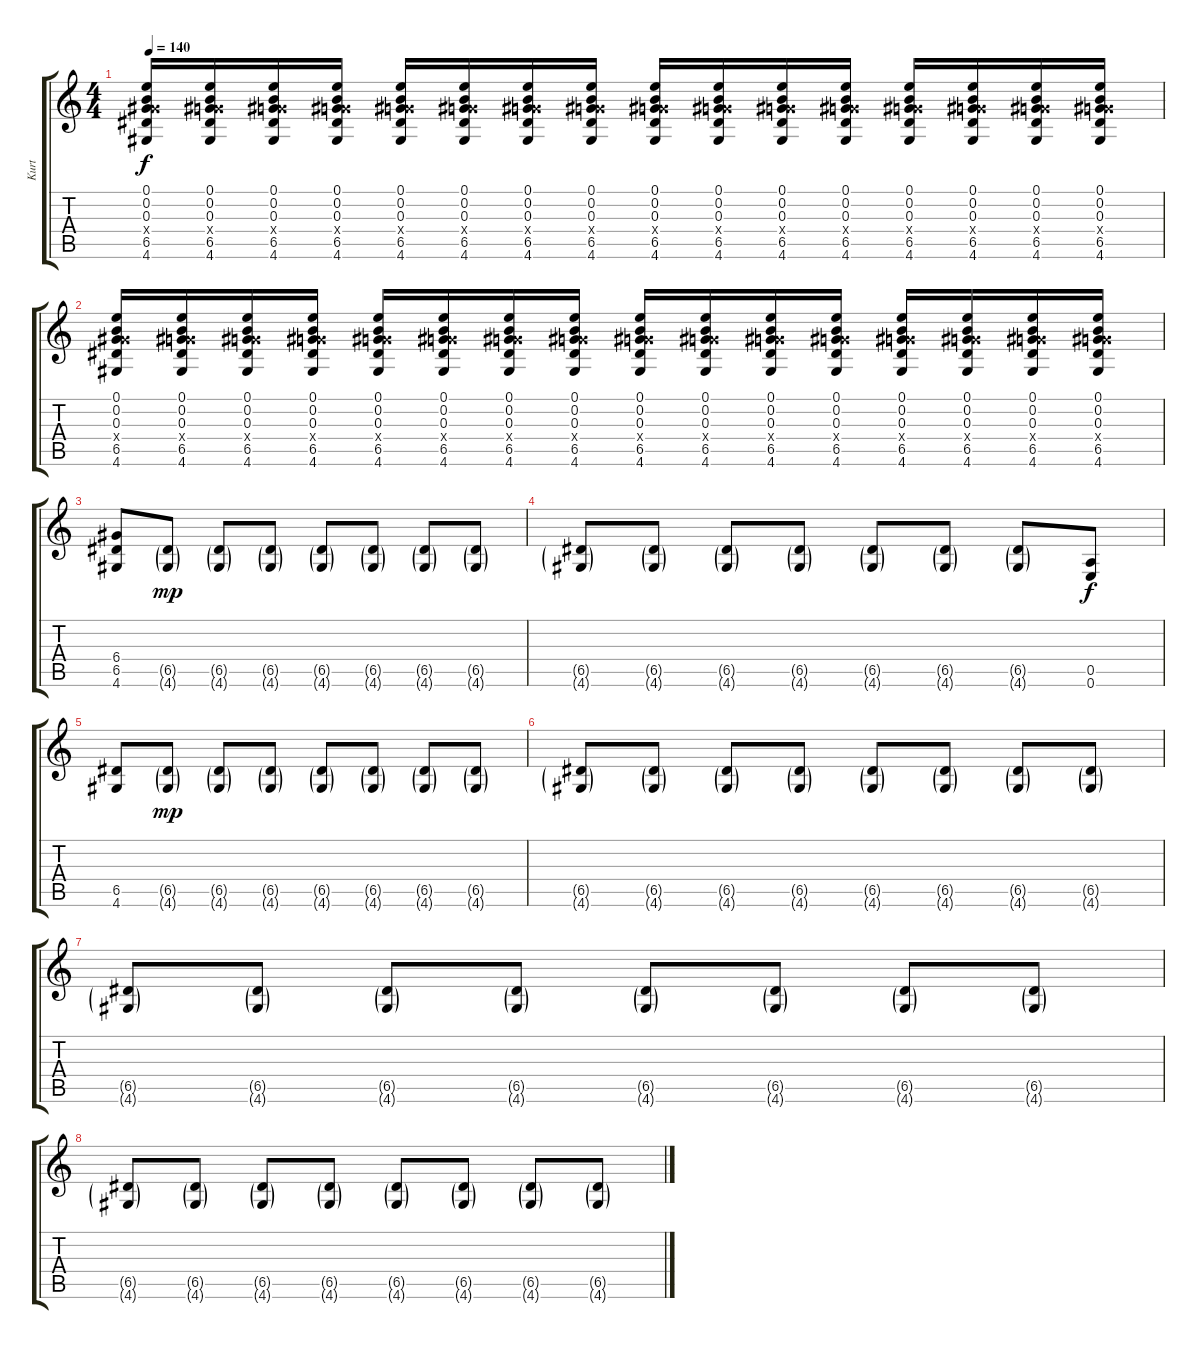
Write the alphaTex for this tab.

\track ("Kurt" "Kurt") {instrument distortionguitar}
\staff {score tabs}
\tuning (E4 B3 G3 D3 A2 E2) {hide}
\ts (4 4)
\tempo 140
\clef g2
\ks c
(0.1 0.2 0.3 6.4{x} 6.5 4.6).16{dy f} (0.1 0.2 0.3 6.4{x} 6.5 4.6).16 (0.1 0.2 0.3 6.4{x} 6.5 4.6).16 (0.1 0.2 0.3 6.4{x} 6.5 4.6).16 (0.1 0.2 0.3 6.4{x} 6.5 4.6).16 (0.1 0.2 0.3 6.4{x} 6.5 4.6).16 (0.1 0.2 0.3 6.4{x} 6.5 4.6).16 (0.1 0.2 0.3 6.4{x} 6.5 4.6).16 (0.1 0.2 0.3 6.4{x} 6.5 4.6).16 (0.1 0.2 0.3 6.4{x} 6.5 4.6).16 (0.1 0.2 0.3 6.4{x} 6.5 4.6).16 (0.1 0.2 0.3 6.4{x} 6.5 4.6).16 (0.1 0.2 0.3 6.4{x} 6.5 4.6).16 (0.1 0.2 0.3 6.4{x} 6.5 4.6).16 (0.1 0.2 0.3 6.4{x} 6.5 4.6).16 (0.1 0.2 0.3 6.4{x} 6.5 4.6).16 |
(0.1 0.2 0.3 6.4{x} 6.5 4.6).16 (0.1 0.2 0.3 6.4{x} 6.5 4.6).16 (0.1 0.2 0.3 6.4{x} 6.5 4.6).16 (0.1 0.2 0.3 6.4{x} 6.5 4.6).16 (0.1 0.2 0.3 6.4{x} 6.5 4.6).16 (0.1 0.2 0.3 6.4{x} 6.5 4.6).16 (0.1 0.2 0.3 6.4{x} 6.5 4.6).16 (0.1 0.2 0.3 6.4{x} 6.5 4.6).16 (0.1 0.2 0.3 6.4{x} 6.5 4.6).16 (0.1 0.2 0.3 6.4{x} 6.5 4.6).16 (0.1 0.2 0.3 6.4{x} 6.5 4.6).16 (0.1 0.2 0.3 6.4{x} 6.5 4.6).16 (0.1 0.2 0.3 6.4{x} 6.5 4.6).16 (0.1 0.2 0.3 6.4{x} 6.5 4.6).16 (0.1 0.2 0.3 6.4{x} 6.5 4.6).16 (0.1 0.2 0.3 6.4{x} 6.5 4.6).16 |
(6.4 6.5 4.6).8 (6.5{g} 4.6{g}).8{dy mp} (6.5{g} 4.6{g}).8 (6.5{g} 4.6{g}).8 (6.5{g} 4.6{g}).8 (6.5{g} 4.6{g}).8 (6.5{g} 4.6{g}).8 (6.5{g} 4.6{g}).8 |
(6.5{g} 4.6{g}).8 (6.5{g} 4.6{g}).8 (6.5{g} 4.6{g}).8 (6.5{g} 4.6{g}).8 (6.5{g} 4.6{g}).8 (6.5{g} 4.6{g}).8 (6.5{g} 4.6{g}).8 (0.5 0.6).8{dy f} |
(6.5 4.6).8 (6.5{g} 4.6{g}).8{dy mp} (6.5{g} 4.6{g}).8 (6.5{g} 4.6{g}).8 (6.5{g} 4.6{g}).8 (6.5{g} 4.6{g}).8 (6.5{g} 4.6{g}).8 (6.5{g} 4.6{g}).8 |
(6.5{g} 4.6{g}).8 (6.5{g} 4.6{g}).8 (6.5{g} 4.6{g}).8 (6.5{g} 4.6{g}).8 (6.5{g} 4.6{g}).8 (6.5{g} 4.6{g}).8 (6.5{g} 4.6{g}).8 (6.5{g} 4.6{g}).8 |
(6.5{g} 4.6{g}).8 (6.5{g} 4.6{g}).8 (6.5{g} 4.6{g}).8 (6.5{g} 4.6{g}).8 (6.5{g} 4.6{g}).8 (6.5{g} 4.6{g}).8 (6.5{g} 4.6{g}).8 (6.5{g} 4.6{g}).8 |
(6.5{g} 4.6{g}).8 (6.5{g} 4.6{g}).8 (6.5{g} 4.6{g}).8 (6.5{g} 4.6{g}).8 (6.5{g} 4.6{g}).8 (6.5{g} 4.6{g}).8 (6.5{g} 4.6{g}).8 (6.5{g} 4.6{g}).8
